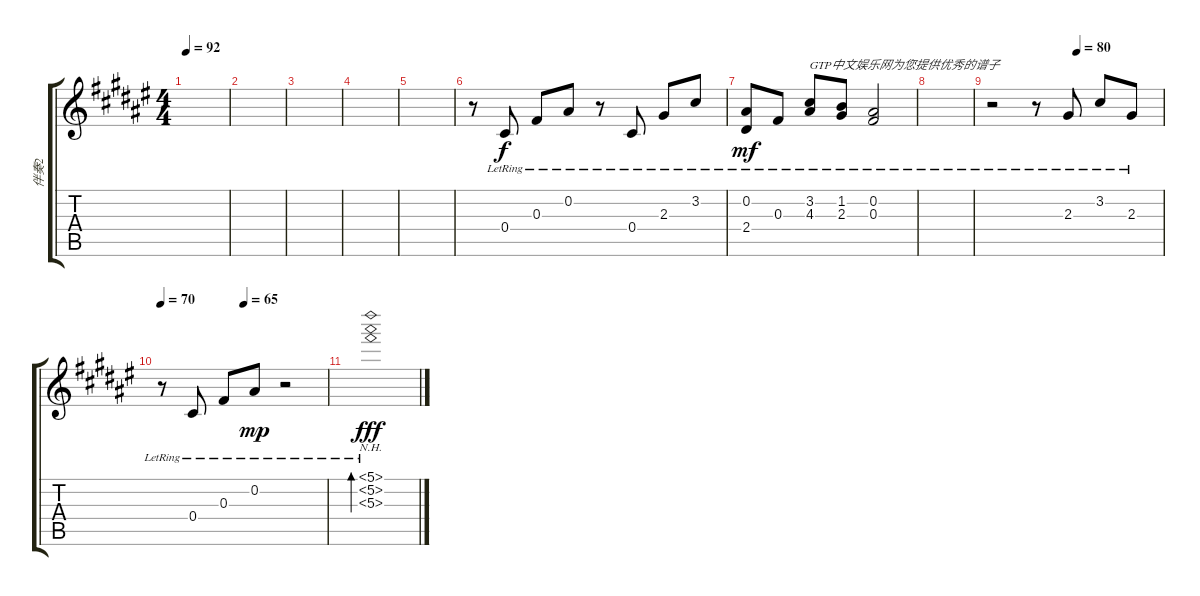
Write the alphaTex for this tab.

\track ("伴奏2" "伴奏2") {instrument acousticguitarsteel}
\staff {score tabs}
\tuning (Eb4 Bb3 Gb3 Db3 Ab2 Eb2) {hide}
\ts (4 4)
\tempo 92
\clef g2
\ks f#
|
|
|
|
|
r.8 0.4{lr}.8 0.3{lr}.8 0.2{lr}.8 r.8 0.4{lr}.8 2.3{lr}.8 3.2{lr}.8 |
(0.2{lr} 2.4{lr}).8{dy mf} 0.3{lr}.8 (3.2{lr} 4.3{lr}).8{txt "GTP中文娱乐网为您提供优秀的谱子"} (1.2{lr} 2.3{lr}).8 (0.2{lr} 0.3{lr}).2 |
|
\tempo (80 0.5)
r.2 r.8 2.3{lr}.8 3.2{lr}.8 2.3{lr}.8 |
\tempo 70
\tempo (65 0.5)
r.8 0.4{lr}.8 0.3{lr}.8 0.2{lr}.8{dy mp} r.2 |
(5.1{nh lr} 5.2{nh lr} 5.3{nh lr}).1{bd 240 dy fff volume 5}
